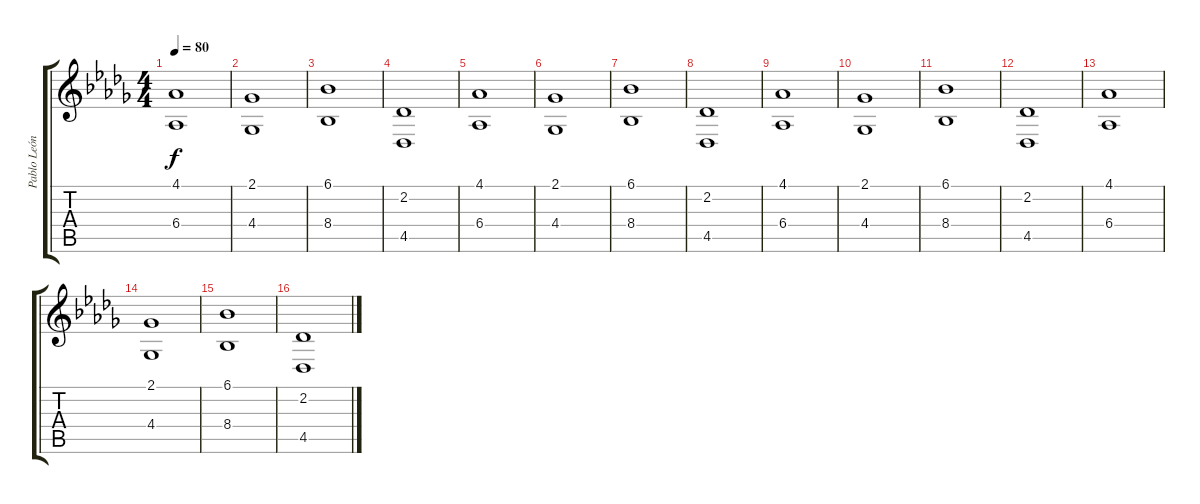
\track ("Pablo León" "Pablo León") {instrument lead3calliope}
\staff {score tabs}
\tuning (E4 B3 G3 D3 A2 E2) {hide}
\ts (4 4)
\tempo 80
\clef g2
\ks bbminor
(4.1 6.4).1{dy f} |
(2.1 4.4).1 |
(6.1 8.4).1 |
(2.2 4.5).1 |
(4.1 6.4).1 |
(2.1 4.4).1 |
(6.1 8.4).1 |
(2.2 4.5).1 |
(4.1 6.4).1 |
(2.1 4.4).1 |
(6.1 8.4).1 |
(2.2 4.5).1 |
(4.1 6.4).1 |
(2.1 4.4).1 |
(6.1 8.4).1 |
(2.2 4.5).1
